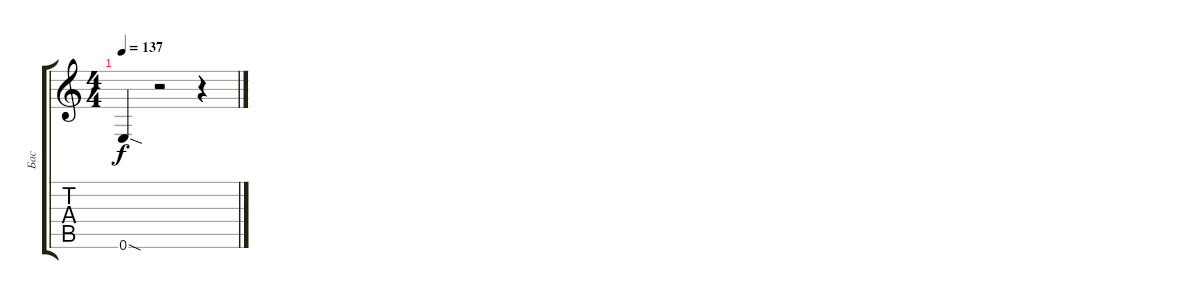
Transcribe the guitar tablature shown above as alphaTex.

\track ("Бас" "Бас") {instrument electricbassfinger}
\staff {score tabs}
\tuning (E4 B3 G3 D3 A2 E2) {hide}
\ts (4 4)
\tempo 137
\clef g2
\ks c
0.6{sod}.4{dy f} r.2 r.4
